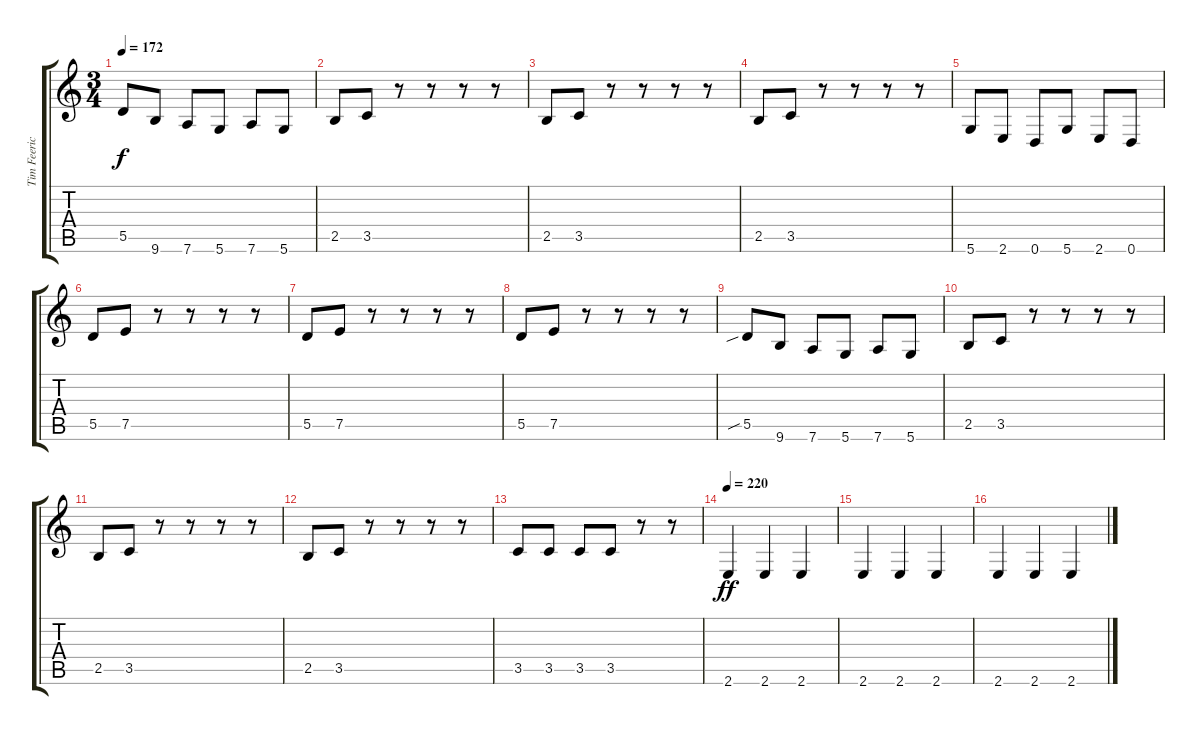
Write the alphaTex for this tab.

\track ("Tim Feerick" "Tim Feeric") {instrument electricbassfinger}
\staff {score tabs}
\tuning (E4 B3 G3 D3 A2 D2) {hide}
\ts (3 4)
\tempo 172
\clef g2
\ks c
5.5.8{dy f} 9.6.8 7.6.8 5.6.8 7.6.8 5.6.8 |
2.5.8 3.5.8 r.8 r.8 r.8 r.8 |
2.5.8 3.5.8 r.8 r.8 r.8 r.8 |
2.5.8 3.5.8 r.8 r.8 r.8 r.8 |
5.6.8 2.6.8 0.6.8 5.6.8 2.6.8 0.6.8 |
5.5.8 7.5.8 r.8 r.8 r.8 r.8 |
5.5.8 7.5.8 r.8 r.8 r.8 r.8 |
5.5.8 7.5.8 r.8 r.8 r.8 r.8 |
5.5{sib}.8 9.6.8 7.6.8 5.6.8 7.6.8 5.6.8 |
2.5.8 3.5.8 r.8 r.8 r.8 r.8 |
2.5.8 3.5.8 r.8 r.8 r.8 r.8 |
2.5.8 3.5.8 r.8 r.8 r.8 r.8 |
3.5.8 3.5.8 3.5.8 3.5.8 r.8 r.8 |
\tempo 220
2.6.4{dy ff} 2.6.4 2.6.4 |
2.6.4 2.6.4 2.6.4 |
2.6.4 2.6.4 2.6.4
